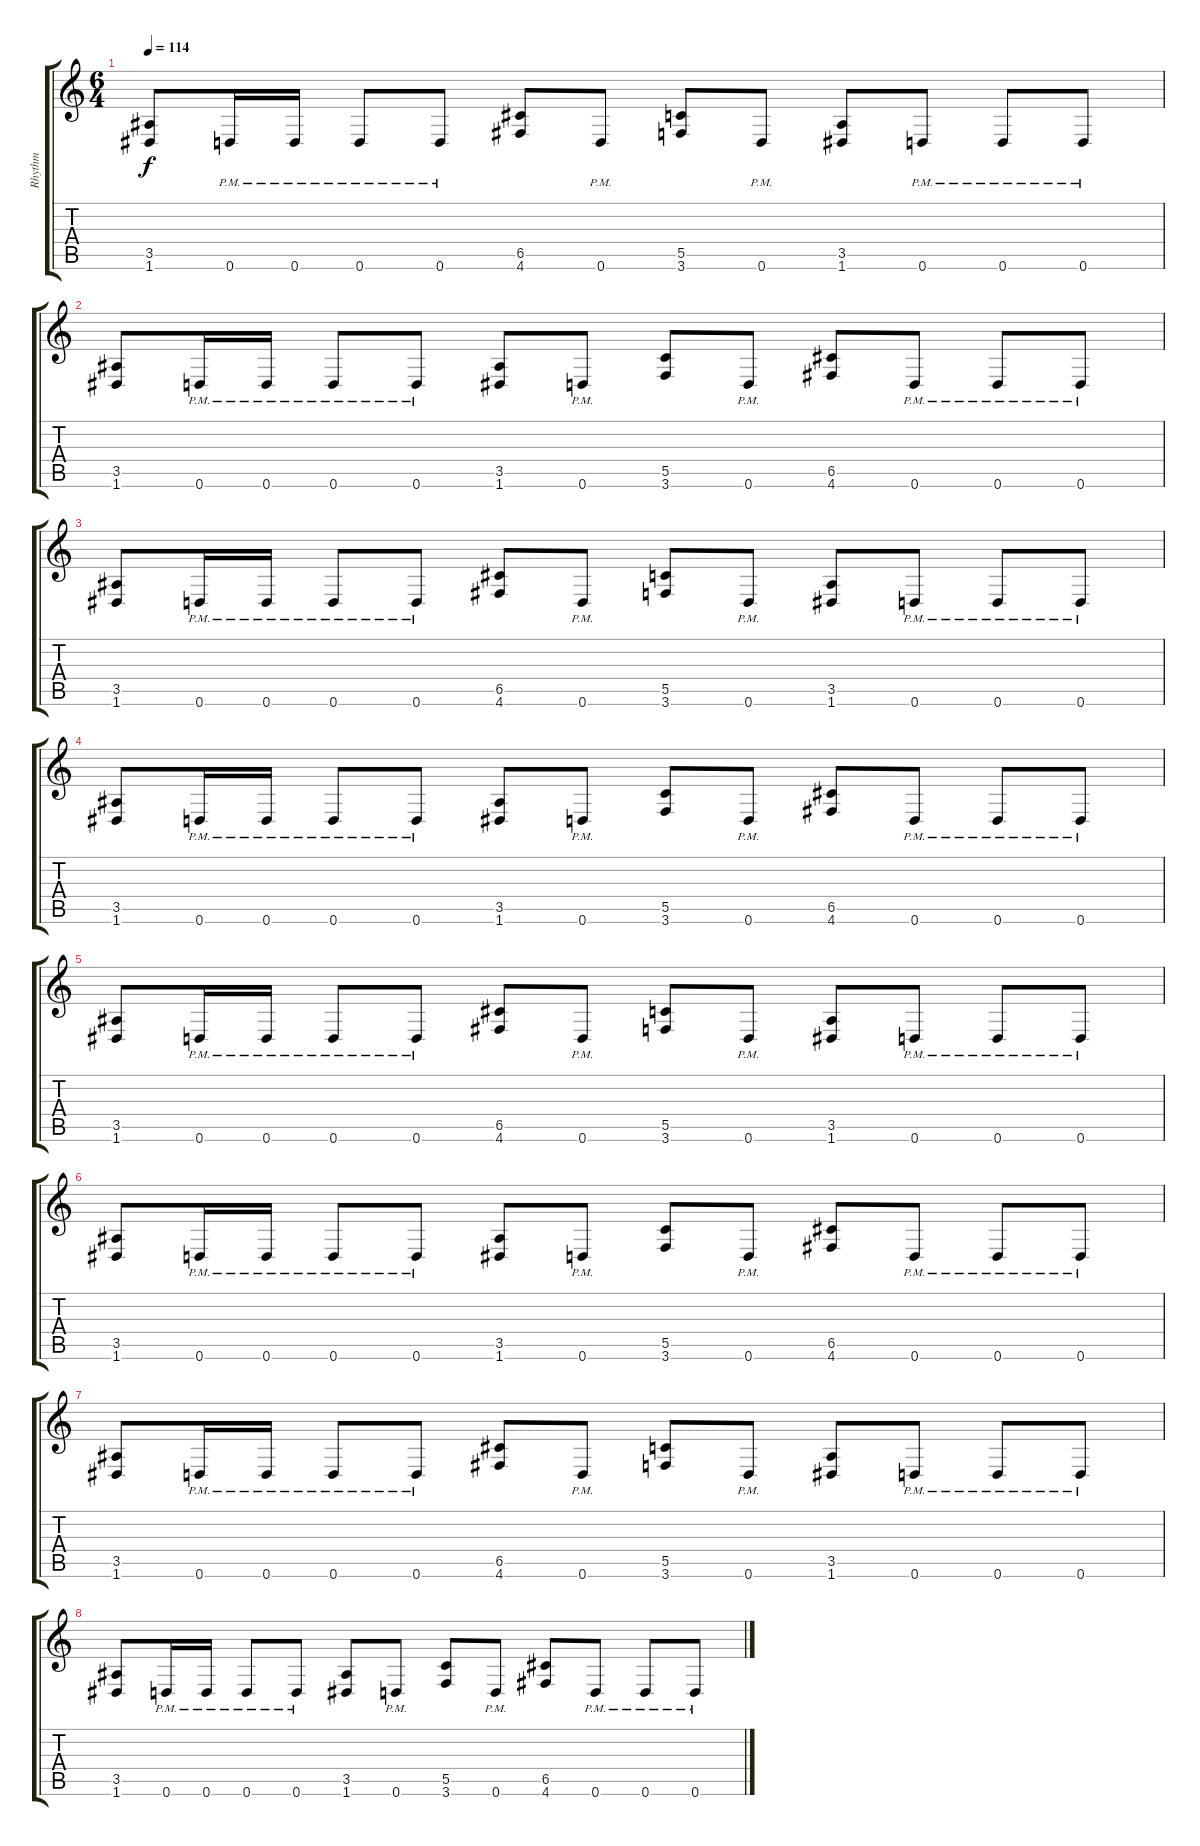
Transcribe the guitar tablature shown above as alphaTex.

\track ("Rhythm" "Rhythm") {instrument distortionguitar}
\staff {score tabs}
\tuning (D4 A3 F3 C3 G2 D2) {hide}
\ts (6 4)
\tempo 114
\clef g2
\ks c
(3.5 1.6).8{dy f} 0.6{pm}.16 0.6{pm}.16 0.6{pm}.8 0.6{pm}.8 (6.5 4.6).8 0.6{pm}.8 (5.5 3.6).8 0.6{pm}.8 (3.5 1.6).8 0.6{pm}.8 0.6{pm}.8 0.6{pm}.8 |
(3.5 1.6).8 0.6{pm}.16 0.6{pm}.16 0.6{pm}.8 0.6{pm}.8 (3.5 1.6).8 0.6{pm}.8 (5.5 3.6).8 0.6{pm}.8 (6.5 4.6).8 0.6{pm}.8 0.6{pm}.8 0.6{pm}.8 |
(3.5 1.6).8 0.6{pm}.16 0.6{pm}.16 0.6{pm}.8 0.6{pm}.8 (6.5 4.6).8 0.6{pm}.8 (5.5 3.6).8 0.6{pm}.8 (3.5 1.6).8 0.6{pm}.8 0.6{pm}.8 0.6{pm}.8 |
(3.5 1.6).8 0.6{pm}.16 0.6{pm}.16 0.6{pm}.8 0.6{pm}.8 (3.5 1.6).8 0.6{pm}.8 (5.5 3.6).8 0.6{pm}.8 (6.5 4.6).8 0.6{pm}.8 0.6{pm}.8 0.6{pm}.8 |
(3.5 1.6).8 0.6{pm}.16 0.6{pm}.16 0.6{pm}.8 0.6{pm}.8 (6.5 4.6).8 0.6{pm}.8 (5.5 3.6).8 0.6{pm}.8 (3.5 1.6).8 0.6{pm}.8 0.6{pm}.8 0.6{pm}.8 |
(3.5 1.6).8 0.6{pm}.16 0.6{pm}.16 0.6{pm}.8 0.6{pm}.8 (3.5 1.6).8 0.6{pm}.8 (5.5 3.6).8 0.6{pm}.8 (6.5 4.6).8 0.6{pm}.8 0.6{pm}.8 0.6{pm}.8 |
(3.5 1.6).8 0.6{pm}.16 0.6{pm}.16 0.6{pm}.8 0.6{pm}.8 (6.5 4.6).8 0.6{pm}.8 (5.5 3.6).8 0.6{pm}.8 (3.5 1.6).8 0.6{pm}.8 0.6{pm}.8 0.6{pm}.8 |
(3.5 1.6).8 0.6{pm}.16 0.6{pm}.16 0.6{pm}.8 0.6{pm}.8 (3.5 1.6).8 0.6{pm}.8 (5.5 3.6).8 0.6{pm}.8 (6.5 4.6).8 0.6{pm}.8 0.6{pm}.8 0.6{pm}.8
